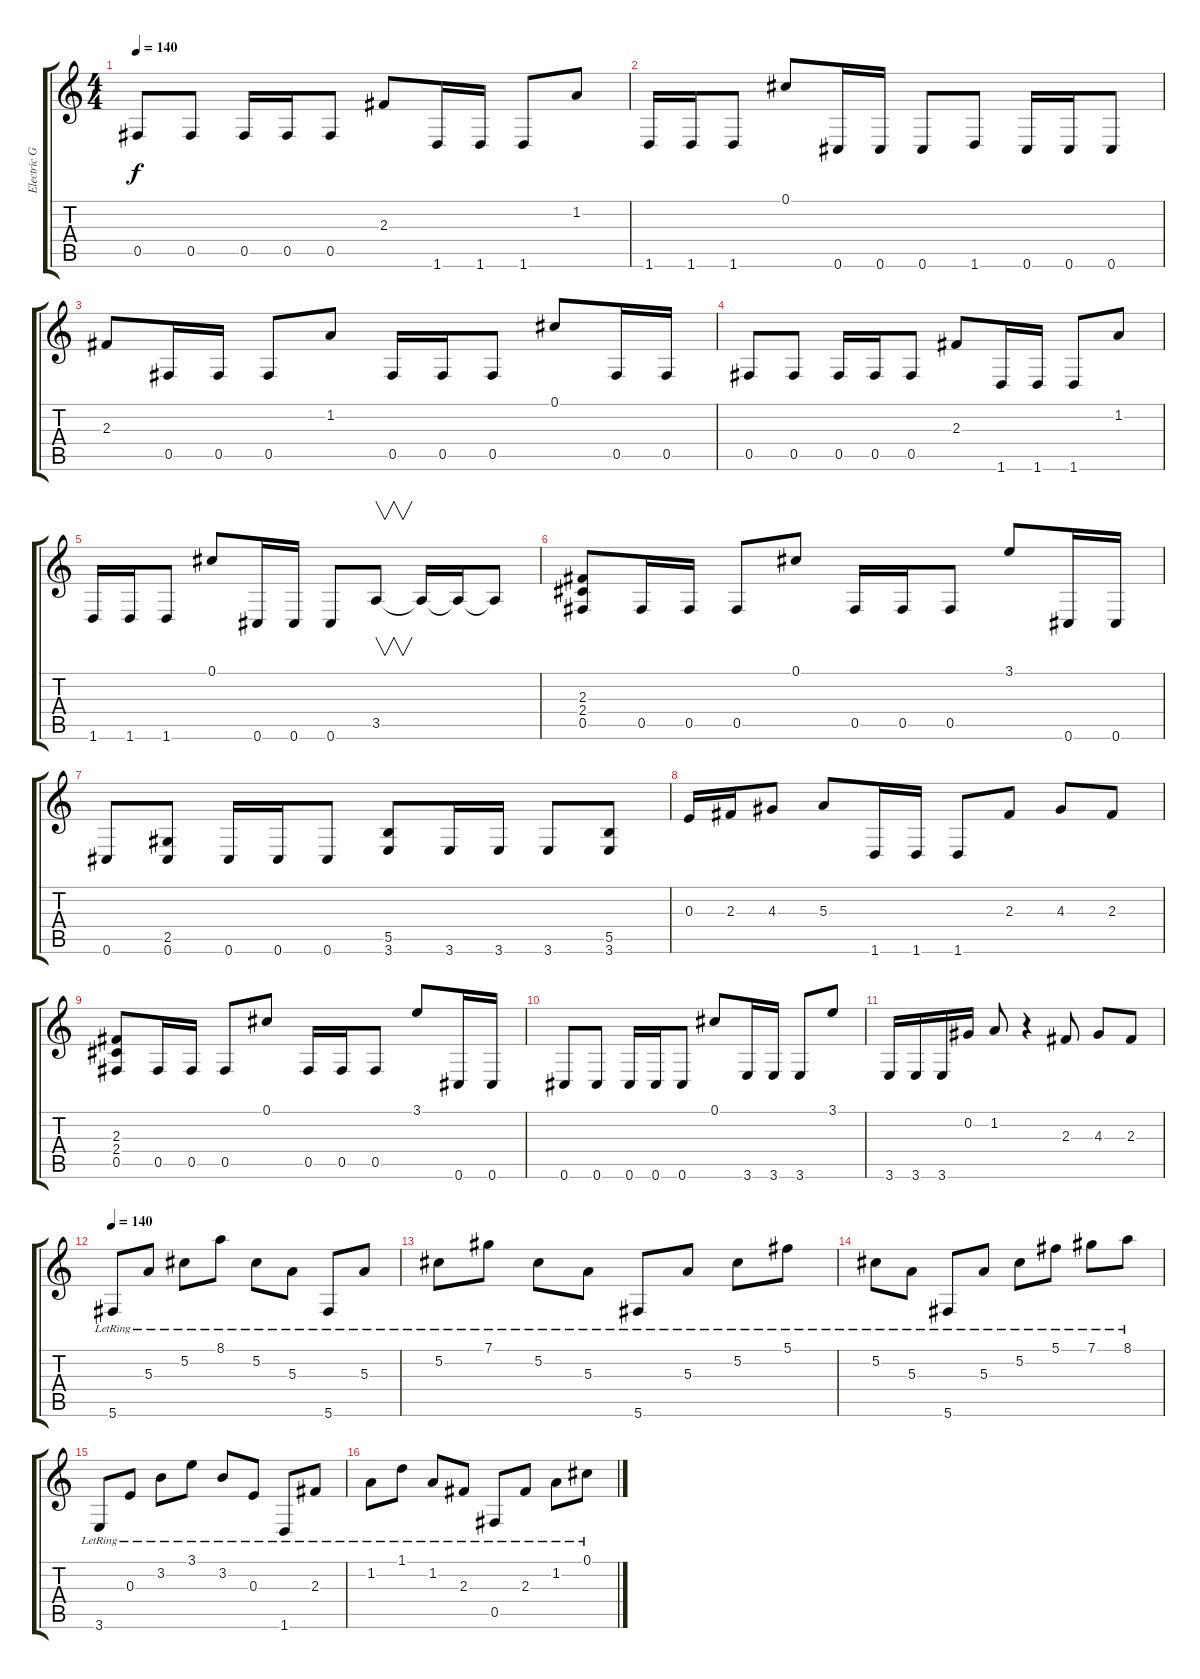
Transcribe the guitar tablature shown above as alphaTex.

\track ("Electric Guitar 1" "Electric G") {instrument distortionguitar}
\staff {score tabs}
\tuning (Db4 Ab3 E3 B2 Gb2 Db2) {hide}
\ts (4 4)
\tempo 140
\clef g2
\ks c
0.5.8{dy f} 0.5.8 0.5.16 0.5.16 0.5.8 2.3.8 1.6.16 1.6.16 1.6.8 1.2.8 |
1.6.16 1.6.16 1.6.8 0.1.8 0.6.16 0.6.16 0.6.8 1.6.8 0.6.16 0.6.16 0.6.8 |
2.3.8 0.5.16 0.5.16 0.5.8 1.2.8 0.5.16 0.5.16 0.5.8 0.1.8 0.5.16 0.5.16 |
0.5.8 0.5.8 0.5.16 0.5.16 0.5.8 2.3.8 1.6.16 1.6.16 1.6.8 1.2.8 |
1.6.16 1.6.16 1.6.8 0.1.8 0.6.16 0.6.16 0.6.8 3.5.8{v} 3.5{t}.16 3.5{t}.16 3.5{t}.8 |
(2.3 2.4 0.5).8 0.5.16 0.5.16 0.5.8 0.1.8 0.5.16 0.5.16 0.5.8 3.1.8 0.6.16 0.6.16 |
0.6.8 (2.5 0.6).8 0.6.16 0.6.16 0.6.8 (5.5 3.6).8 3.6.16 3.6.16 3.6.8 (5.5 3.6).8 |
0.3.16 2.3.16 4.3.8 5.3.8 1.6.16 1.6.16 1.6.8 2.3.8 4.3.8 2.3.8 |
(2.3 2.4 0.5).8 0.5.16 0.5.16 0.5.8 0.1.8 0.5.16 0.5.16 0.5.8 3.1.8 0.6.16 0.6.16 |
0.6.8 0.6.8 0.6.16 0.6.16 0.6.8 0.1.8 3.6.16 3.6.16 3.6.8 3.1.8 |
3.6.16 3.6.16 3.6.16 0.2.16 1.2.8 r.4 2.3.8 4.3.8 2.3.8 |
\tempo 140
5.6{lr}.8{instrument electricguitarclean} 5.3{lr}.8 5.2{lr}.8 8.1{lr}.8 5.2{lr}.8 5.3{lr}.8 5.6{lr}.8 5.3{lr}.8 |
5.2{lr}.8 7.1{lr}.8 5.2{lr}.8 5.3{lr}.8 5.6{lr}.8 5.3{lr}.8 5.2{lr}.8 5.1{lr}.8 |
5.2{lr}.8 5.3{lr}.8 5.6{lr}.8 5.3{lr}.8 5.2{lr}.8 5.1{lr}.8 7.1{lr}.8 8.1{lr}.8 |
3.6{lr}.8 0.3{lr}.8 3.2{lr}.8 3.1{lr}.8 3.2{lr}.8 0.3{lr}.8 1.6{lr}.8 2.3{lr}.8 |
1.2{lr}.8 1.1{lr}.8 1.2{lr}.8 2.3{lr}.8 0.5{lr}.8 2.3{lr}.8 1.2{lr}.8 0.1{lr}.8
